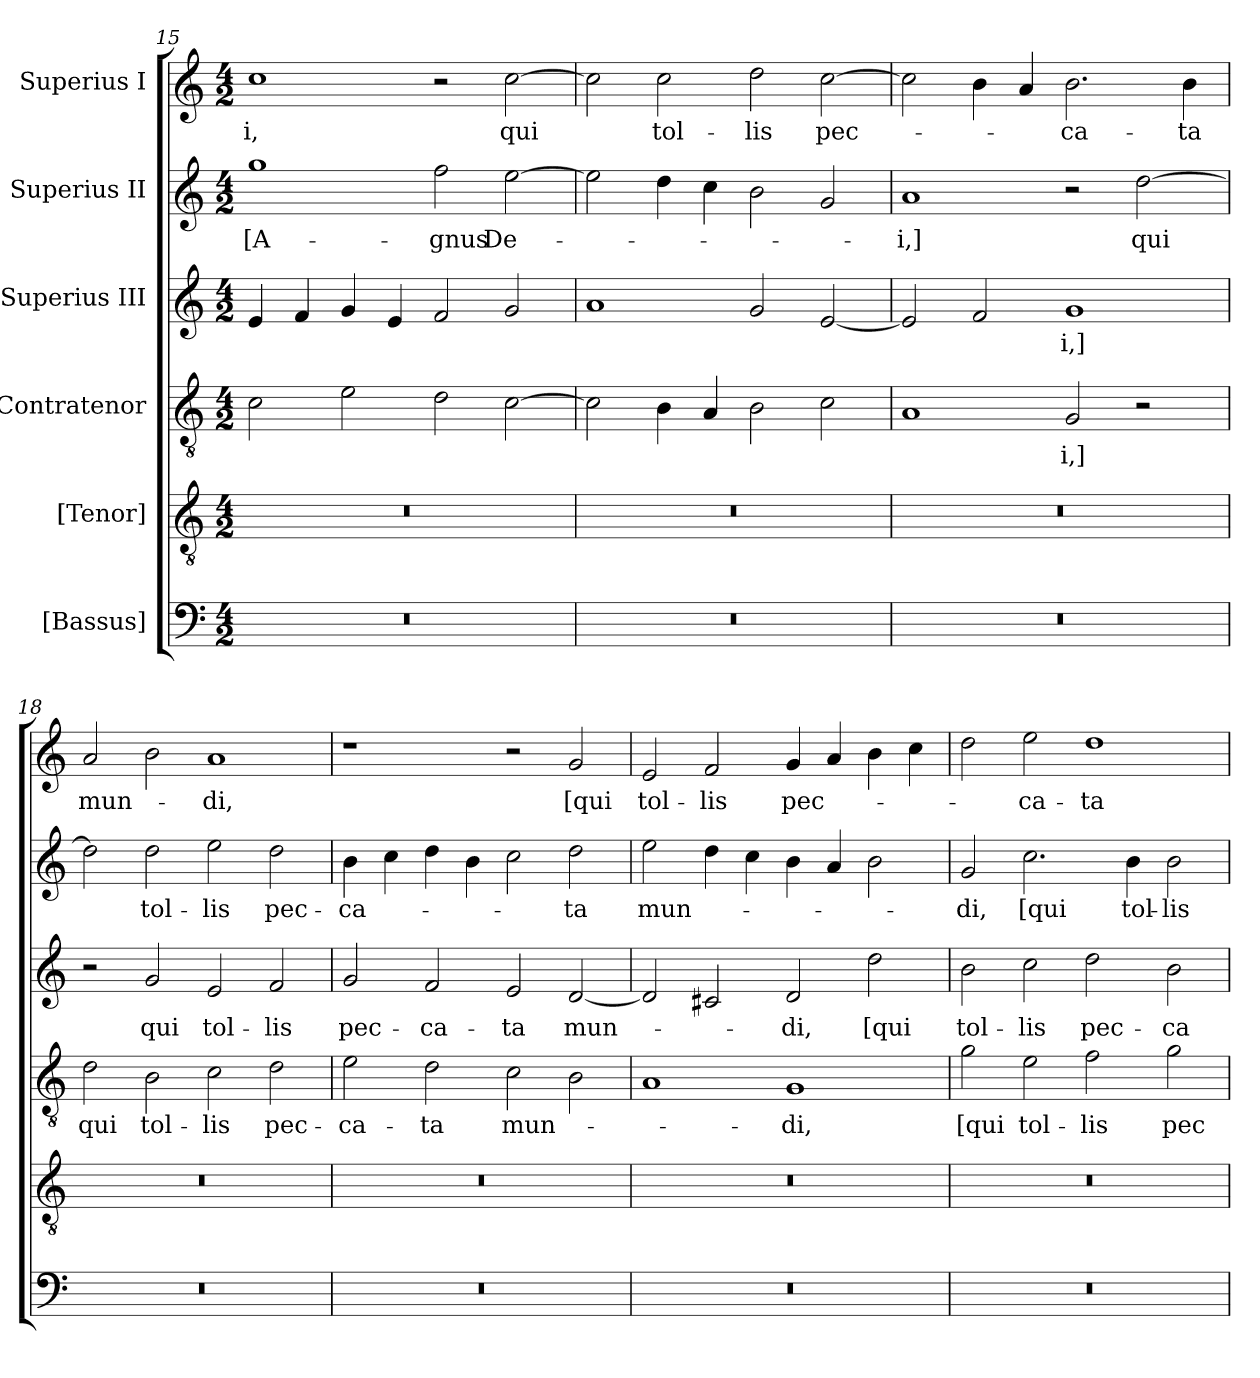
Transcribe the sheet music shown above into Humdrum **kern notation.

**kern	**kern	**kern	**text	**kern	**text	**kern	**text	**kern	**text
*part6	*part5	*part4	*part4	*part3	*part3	*part2	*part2	*part1	*part1
*staff6	*staff5	*staff4	*staff4	*staff3	*staff3	*staff2	*staff2	*staff1	*staff1
*I"[Bassus]	*I"[Tenor]	*I"Contratenor	*	*I"Superius III	*	*I"Superius II	*	*I"Superius I	*
*clefF4	*clefGv2	*clefGv2	*	*clefG2	*	*clefG2	*	*clefG2	*
*k[]	*k[]	*k[]	*	*k[]	*	*k[]	*	*k[]	*
*M4/2	*M4/2	*M4/2	*	*M4/2	*	*M4/2	*	*M4/2	*
=15	=15	=15	=15	=15	=15	=15	=15	=15	=15
0r	0r	2c\	.	4e/	.	1gg\	[A-	1cc\	-i,
.	.	.	.	4f/	.	.	.	.	.
.	.	2e\	.	4g/	.	.	.	.	.
.	.	.	.	4e/	.	.	.	.	.
.	.	2d\	.	2f/	.	2ff\	-gnus	2r	.
.	.	[2c\	.	2g/	.	[2ee\	De-	[2cc\	qui
=16	=16	=16	=16	=16	=16	=16	=16	=16	=16
0r	0r	2c\]	.	1a/	.	2ee\]	.	2cc\]	.
.	.	4B\	.	.	.	4dd\	.	2cc\	tol-
.	.	4A/	.	.	.	4cc\	.	.	.
.	.	2B\	.	2g/	.	2b\	.	2dd\	-lis
.	.	2c\	.	[2e/	.	2g/	.	[2cc\	pec-
=17	=17	=17	=17	=17	=17	=17	=17	=17	=17
0r	0r	1A/	.	2e/]	.	1a/	-i,]	2cc\]	.
.	.	.	.	2f/	.	.	.	4b\	.
.	.	.	.	.	.	.	.	4a/	.
.	.	2G/	-i,]	1g/	-i,]	2r	.	2.b\	-ca-
.	.	2r	.	.	.	[2dd\	qui	.	.
.	.	.	.	.	.	.	.	4b\	-ta
=18	=18	=18	=18	=18	=18	=18	=18	=18	=18
0r	0r	2d\	qui	2r	.	2dd\]	.	2a/	mun-
.	.	2B\	tol-	2g/	qui	2dd\	tol-	2b\	.
.	.	2c\	-lis	2e/	tol-	2ee\	-lis	1a/	-di,
.	.	2d\	pec-	2f/	-lis	2dd\	pec-	.	.
=19	=19	=19	=19	=19	=19	=19	=19	=19	=19
0r	0r	2e\	-ca-	2g/	pec-	4b\	-ca-	1r	.
.	.	.	.	.	.	4cc\	.	.	.
.	.	2d\	-ta	2f/	-ca-	4dd\	.	.	.
.	.	.	.	.	.	4b\	.	.	.
.	.	2c\	mun-	2e/	-ta	2cc\	.	2r	.
.	.	2B\	.	[2d/	mun-	2dd\	-ta	2g/	[qui
=20	=20	=20	=20	=20	=20	=20	=20	=20	=20
0r	0r	1A/	.	2d/]	.	2ee\	mun-	2e/	tol-
.	.	.	.	2c#X/	.	4dd\	.	2f/	-lis
.	.	.	.	.	.	4cc\	.	.	.
.	.	1G/	-di,	2d/	-di,	4b\	.	4g/	pec-
.	.	.	.	.	.	4a/	.	4a/	.
.	.	.	.	2dd\	[qui	2b\	.	4b\	.
.	.	.	.	.	.	.	.	4cc\	.
=21	=21	=21	=21	=21	=21	=21	=21	=21	=21
0r	0r	2g\	[qui	2b\	tol-	2g/	-di,	2dd\	.
.	.	2e\	tol-	2cc\	-lis	2.cc\	[qui	2ee\	-ca-
.	.	2f\	-lis	2dd\	pec-	.	.	1dd\	-ta
.	.	.	.	.	.	4b\	tol-	.	.
.	.	2g\	pec-	2b\	-ca-	2b\	-lis	.	.
=	=	=	=	=	=	=	=	=	=
*-	*-	*-	*-	*-	*-	*-	*-	*-	*-
